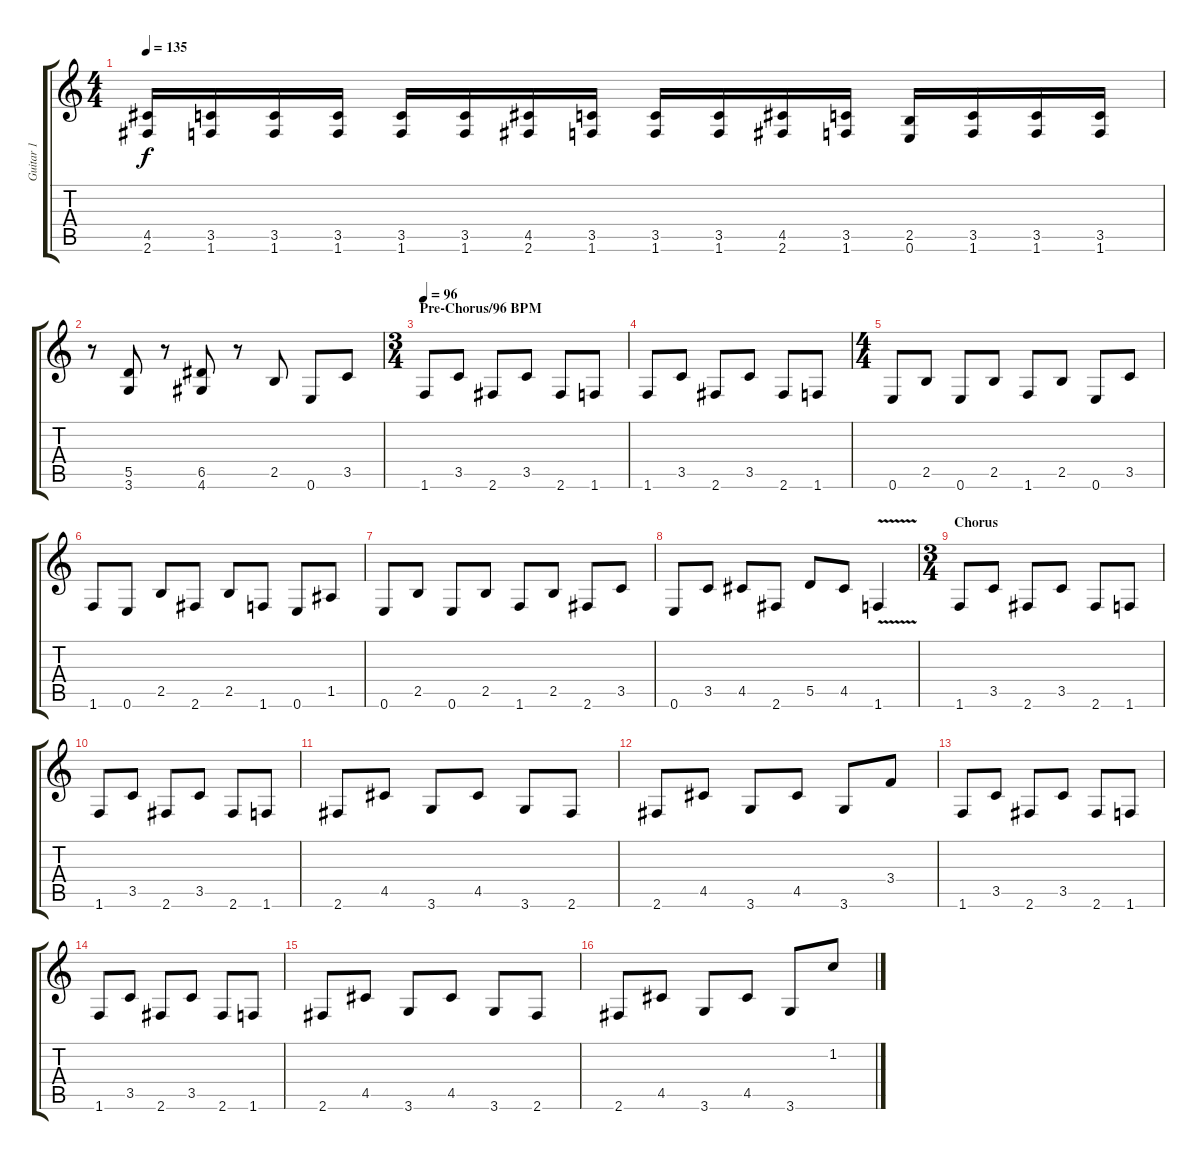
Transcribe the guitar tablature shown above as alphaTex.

\track ("Guitar 1" "Guitar 1") {instrument electricguitarjazz}
\staff {score tabs}
\tuning (E4 B3 G3 D3 A2 E2) {hide}
\ts (4 4)
\tempo 135
\clef g2
\ks c
(4.5 2.6).16{dy f} (3.5 1.6).16 (3.5 1.6).16 (3.5 1.6).16 (3.5 1.6).16 (3.5 1.6).16 (4.5 2.6).16 (3.5 1.6).16 (3.5 1.6).16 (3.5 1.6).16 (4.5 2.6).16 (3.5 1.6).16 (2.5 0.6).16 (3.5 1.6).16 (3.5 1.6).16 (3.5 1.6).16 |
r.8 (5.5 3.6).8 r.8 (6.5 4.6).8 r.8 2.5.8 0.6.8 3.5.8 |
\ts (3 4)
\section ("" "Pre-Chorus/96 BPM")
\tempo 96
1.6.8{volume 4 instrument electricguitarjazz} 3.5.8{volume 13} 2.6.8 3.5.8 2.6.8 1.6.8 |
1.6.8 3.5.8 2.6.8 3.5.8 2.6.8 1.6.8 |
\ts (4 4)
0.6.8 2.5.8 0.6.8 2.5.8 1.6.8 2.5.8 0.6.8 3.5.8 |
1.6.8 0.6.8 2.5.8 2.6.8 2.5.8 1.6.8 0.6.8 1.5.8 |
0.6.8 2.5.8 0.6.8 2.5.8 1.6.8 2.5.8 2.6.8 3.5.8 |
0.6.8 3.5.8 4.5.8 2.6.8 5.5.8 4.5.8 1.6{v}.4 |
\ts (3 4)
\section ("" "Chorus")
1.6.8 3.5.8 2.6.8 3.5.8 2.6.8 1.6.8 |
1.6.8 3.5.8 2.6.8 3.5.8 2.6.8 1.6.8 |
2.6.8 4.5.8 3.6.8 4.5.8 3.6.8 2.6.8 |
2.6.8 4.5.8 3.6.8 4.5.8 3.6.8 3.4.8 |
1.6.8 3.5.8 2.6.8 3.5.8 2.6.8 1.6.8 |
1.6.8 3.5.8 2.6.8 3.5.8 2.6.8 1.6.8 |
2.6.8 4.5.8 3.6.8 4.5.8 3.6.8 2.6.8 |
2.6.8 4.5.8 3.6.8 4.5.8 3.6.8 1.2.8
